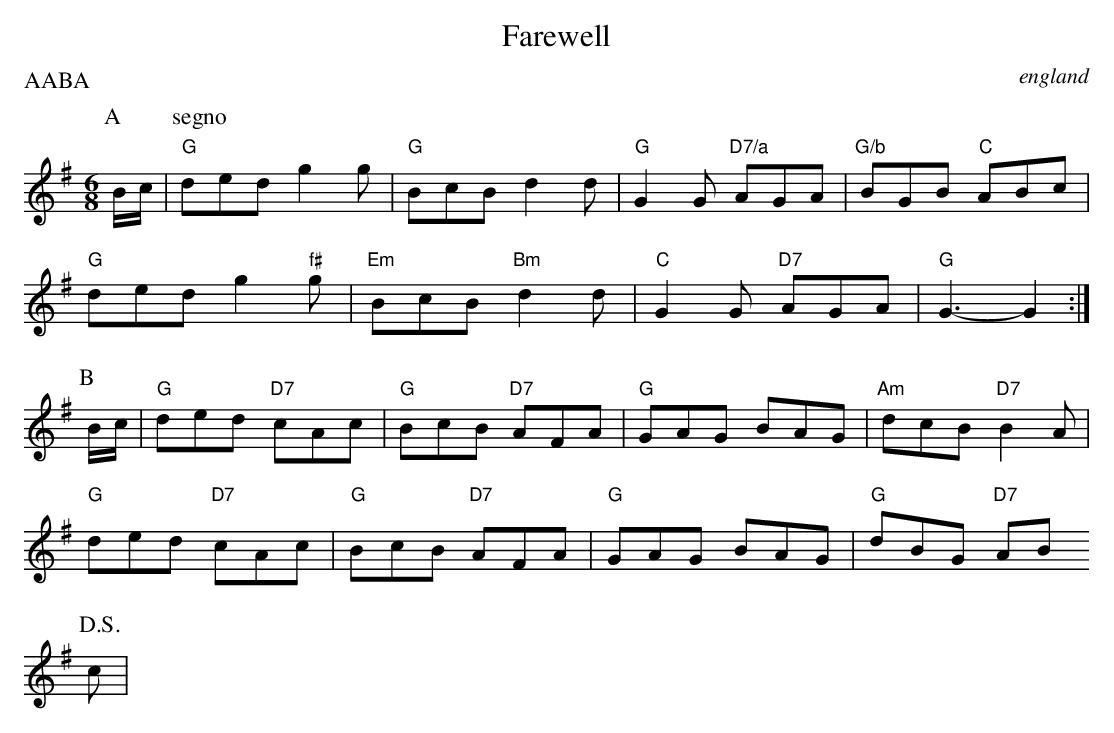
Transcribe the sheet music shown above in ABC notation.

X:1
T:Farewell
O:england
P:AABA
M:6/8
K:G
P:A
B/2c/2|\
P:segno
"G"ded g2g|"G"BcB d2d|"G"G2G "D7/a"AGA|"G/b"BGB "C"ABc|
"G"ded g2"f#"g|"Em"BcB "Bm"d2d|"C"G2G "D7"AGA|"G"G3 -G2:|
P:B
B/2c/2|"G"ded "D7"cAc|"G"BcB "D7"AFA|"G"GAG BAG|"Am"dcB "D7"B2A|
"G"ded "D7"cAc|"G"BcB "D7"AFA|"G"GAG BAG|"G"dBG "D7"AB
P:D.S.
c|
